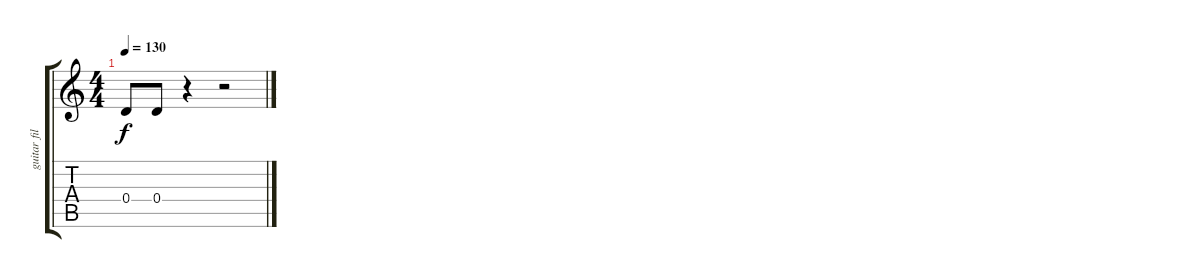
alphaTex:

\track ("guitar fills" "guitar fil") {instrument overdrivenguitar}
\staff {score tabs}
\tuning (E4 B3 G3 D3 A2 E2) {hide}
\ts (4 4)
\tempo 130
\clef g2
\ks c
0.4.8{dy f} 0.4.8 r.4 r.2
